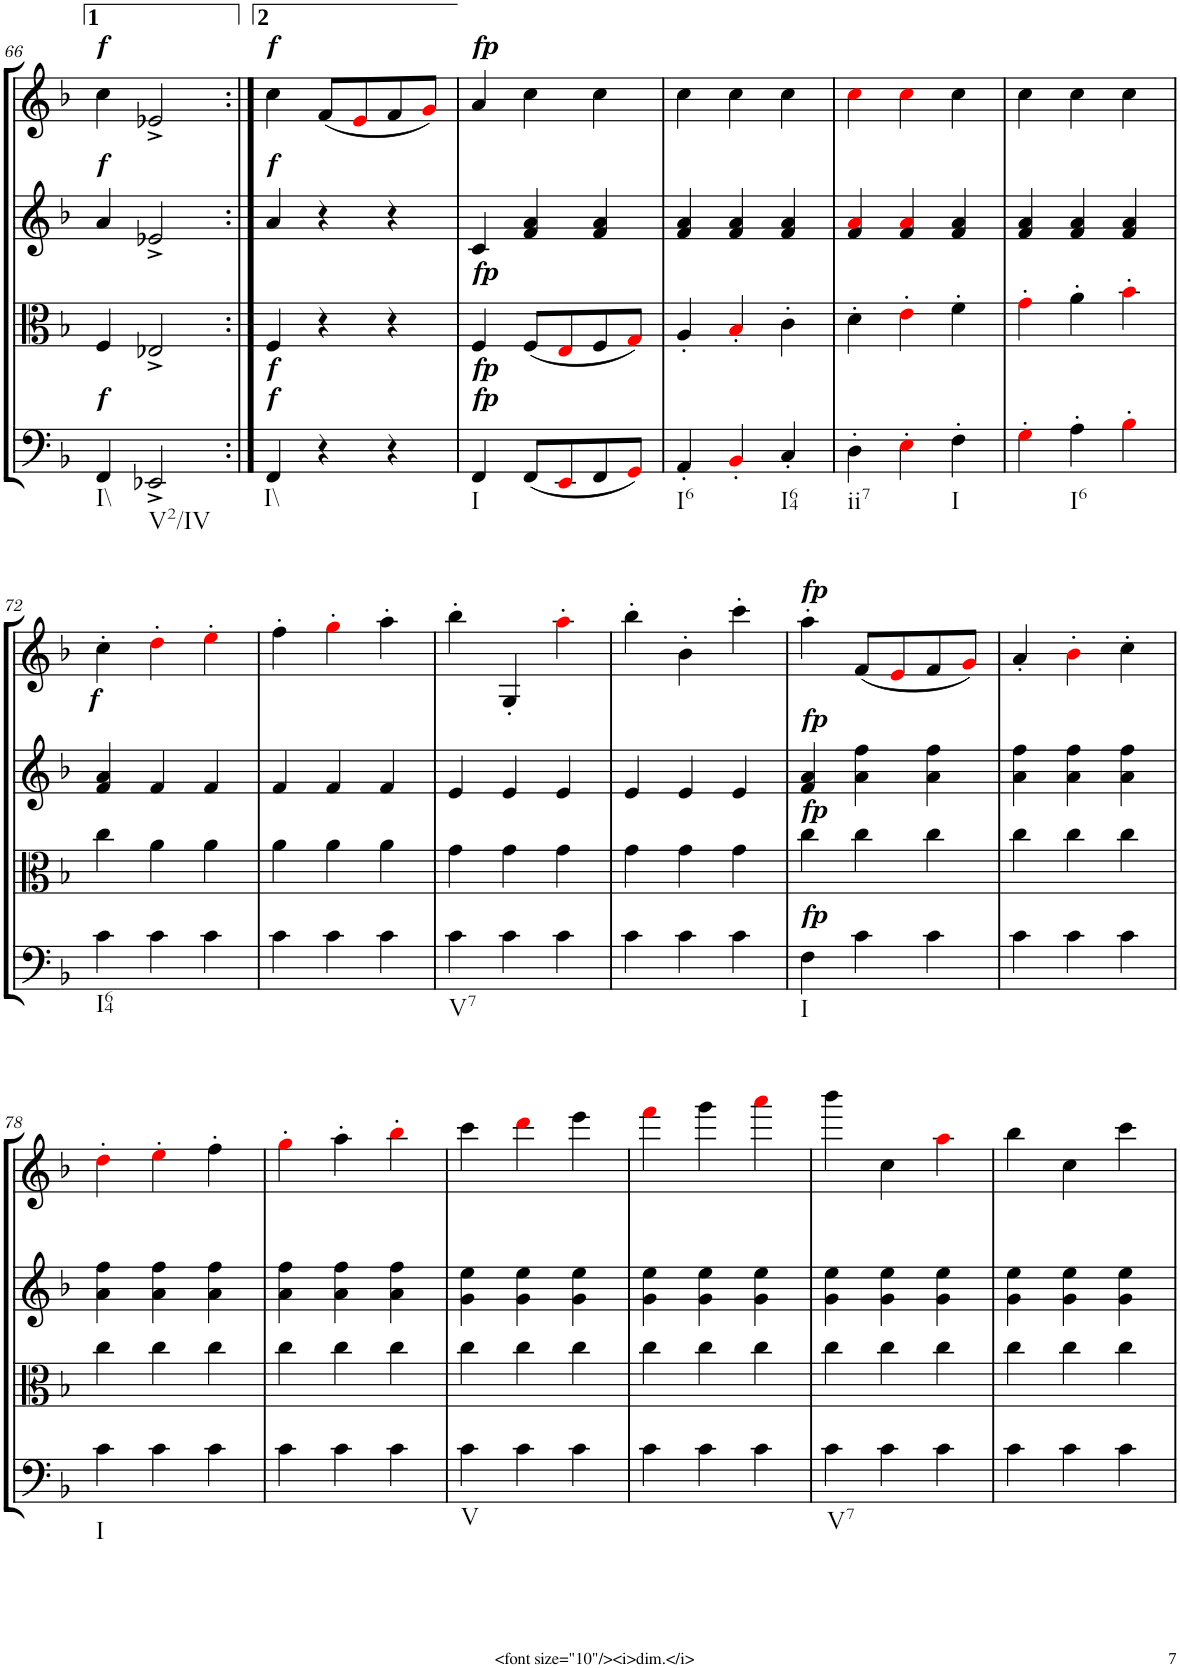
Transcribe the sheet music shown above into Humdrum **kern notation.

**kern	**kern	**kern	**kern
*part4	*part3	*part2	*part1
*staff4	*staff3	*staff2	*staff1
*I"Cello	*I"Viola	*I"2nd Violin	*I"1st Violin
*	*I'Vla	*I'Vln	*I'Vln
!!LO:PB:g=z
*clefF4	*clefC3	*clefG2	*clefG2
*k[b-]	*k[b-]	*k[b-]	*k[b-]
*F:	*F:	*F:	*F:
*M3/4	*M3/4	*M3/4	*M3/4
=66	=66	=66	=66
!	!	!	!LO:TX:a:Bi:t=f
!	!	!LO:TX:a:Bi:t=f	!
!LO:TX:a:Bi:t=f	!	!	!
!LO:TX:b:t=I\\	!	!	!
4FF/	4F/	4a/	4cc\
!LO:TX:b:t=V2/IV	!	!	!
2EE-X^/	2E-X^/	2e-X^/	2e-X^/
=67:|!	=67:|!	=67:|!	=67:|!
!	!	!	!LO:TX:a:Bi:t=f
!	!	!LO:TX:a:Bi:t=f	!
!LO:TX:a:Bi:t=f	!	!	!
!LO:TX:a:Bi:t=f	!	!	!
!LO:TX:b:t=I\\	!	!	!
4FF/	4F/	4a/	4cc\
4r	4r	4r	(8f/L
.	.	.	8ei/
4r	4r	4r	8f/
.	.	.	8gi/J)
=68	=68	=68	=68
!	!	!	!LO:TX:a:Bi:t=fp
!	!LO:TX:a:Bi:t=fp	!	!
!LO:TX:a:Bi:t=fp	!	!	!
!LO:TX:a:Bi:t=fp	!	!	!
!LO:TX:b:t=I	!	!	!
4FF/	4F/	4c/	4a/
(8FF/L	(8F/L	4f/ 4a/	4cc\
8EEi/	8Ei/	.	.
8FF/	8F/	4f/ 4a/	4cc\
8GGi/J)	8Gi/J)	.	.
=69	=69	=69	=69
!LO:TX:b:t=I6	!	!	!
4AA'/	4A'/	4f/ 4a/	4cc\
4BB-'i/	4B-'i/	4f/ 4a/	4cc\
!LO:TX:b:t=I64	!	!	!
4C'/	4c'\	4f/ 4a/	4cc\
=70	=70	=70	=70
!LO:TX:b:t=ii7	!	!	!
4D'\	4d'\	4f/ 4ai/	4cci\
4E'i\	4e'i\	4f/ 4ai/	4cci\
!LO:TX:b:t=I	!	!	!
4F'\	4f'\	4f/ 4a/	4cc\
=71	=71	=71	=71
4G'i\	4g'i\	4f/ 4a/	4cc\
!LO:TX:b:t=I6	!	!	!
4A'\	4a'\	4f/ 4a/	4cc\
4B-'i\	4b-'i\	4f/ 4a/	4cc\
!!LO:LB:g=z
=72	=72	=72	=72
!	!	!	!LO:TX:b:Bi:t=f
!LO:TX:b:t=I64	!	!	!
4c\	4cc\	4f/ 4a/	4cc'\
4c\	4a\	4f/	4dd'i\
4c\	4a\	4f/	4ee'i\
=73	=73	=73	=73
4c\	4a\	4f/	4ff'\
4c\	4a\	4f/	4gg'i\
4c\	4a\	4f/	4aa'\
=74	=74	=74	=74
!LO:TX:b:t=V7	!	!	!
4c\	4g\	4e/	4bb-'\
4c\	4g\	4e/	4G'/
4c\	4g\	4e/	4aa'i\
=75	=75	=75	=75
4c\	4g\	4e/	4bb-'\
4c\	4g\	4e/	4b-'\
4c\	4g\	4e/	4ccc'\
=76	=76	=76	=76
!	!	!	!LO:TX:a:Bi:t=fp
!	!	!LO:TX:a:Bi:t=fp	!
!	!LO:TX:a:Bi:t=fp	!	!
!LO:TX:a:Bi:t=fp	!	!	!
!LO:TX:b:t=I	!	!	!
4F\	4cc\	4f/ 4a/	4aa'\
4c\	4cc\	4a\ 4ff\	(8f/L
.	.	.	8ei/
4c\	4cc\	4a\ 4ff\	8f/
.	.	.	8gi/J)
=77	=77	=77	=77
4c\	4cc\	4a\ 4ff\	4a'/
4c\	4cc\	4a\ 4ff\	4b-'i\
4c\	4cc\	4a\ 4ff\	4cc'\
!!LO:LB:g=z
=78	=78	=78	=78
!LO:TX:b:t=I	!	!	!
4c\	4cc\	4a\ 4ff\	4dd'i\
4c\	4cc\	4a\ 4ff\	4ee'i\
4c\	4cc\	4a\ 4ff\	4ff'\
=79	=79	=79	=79
4c\	4cc\	4a\ 4ff\	4gg'i\
4c\	4cc\	4a\ 4ff\	4aa'\
4c\	4cc\	4a\ 4ff\	4bb-'i\
=80	=80	=80	=80
!LO:TX:b:t=V	!	!	!
4c\	4cc\	4g\ 4ee\	4ccc\
4c\	4cc\	4g\ 4ee\	4dddi\
4c\	4cc\	4g\ 4ee\	4eee\
=81	=81	=81	=81
4c\	4cc\	4g\ 4ee\	4fffi\
4c\	4cc\	4g\ 4ee\	4ggg\
4c\	4cc\	4g\ 4ee\	4aaai\
=82	=82	=82	=82
!LO:TX:b:t=V7	!	!	!
4c\	4cc\	4g\ 4ee\	4bbb-\
4c\	4cc\	4g\ 4ee\	4cc\
4c\	4cc\	4g\ 4ee\	4aai\
=83	=83	=83	=83
4c\	4cc\	4g\ 4ee\	4bb-\
4c\	4cc\	4g\ 4ee\	4cc\
4c\	4cc\	4g\ 4ee\	4ccc\
=	=	=	=
*-	*-	*-	*-
